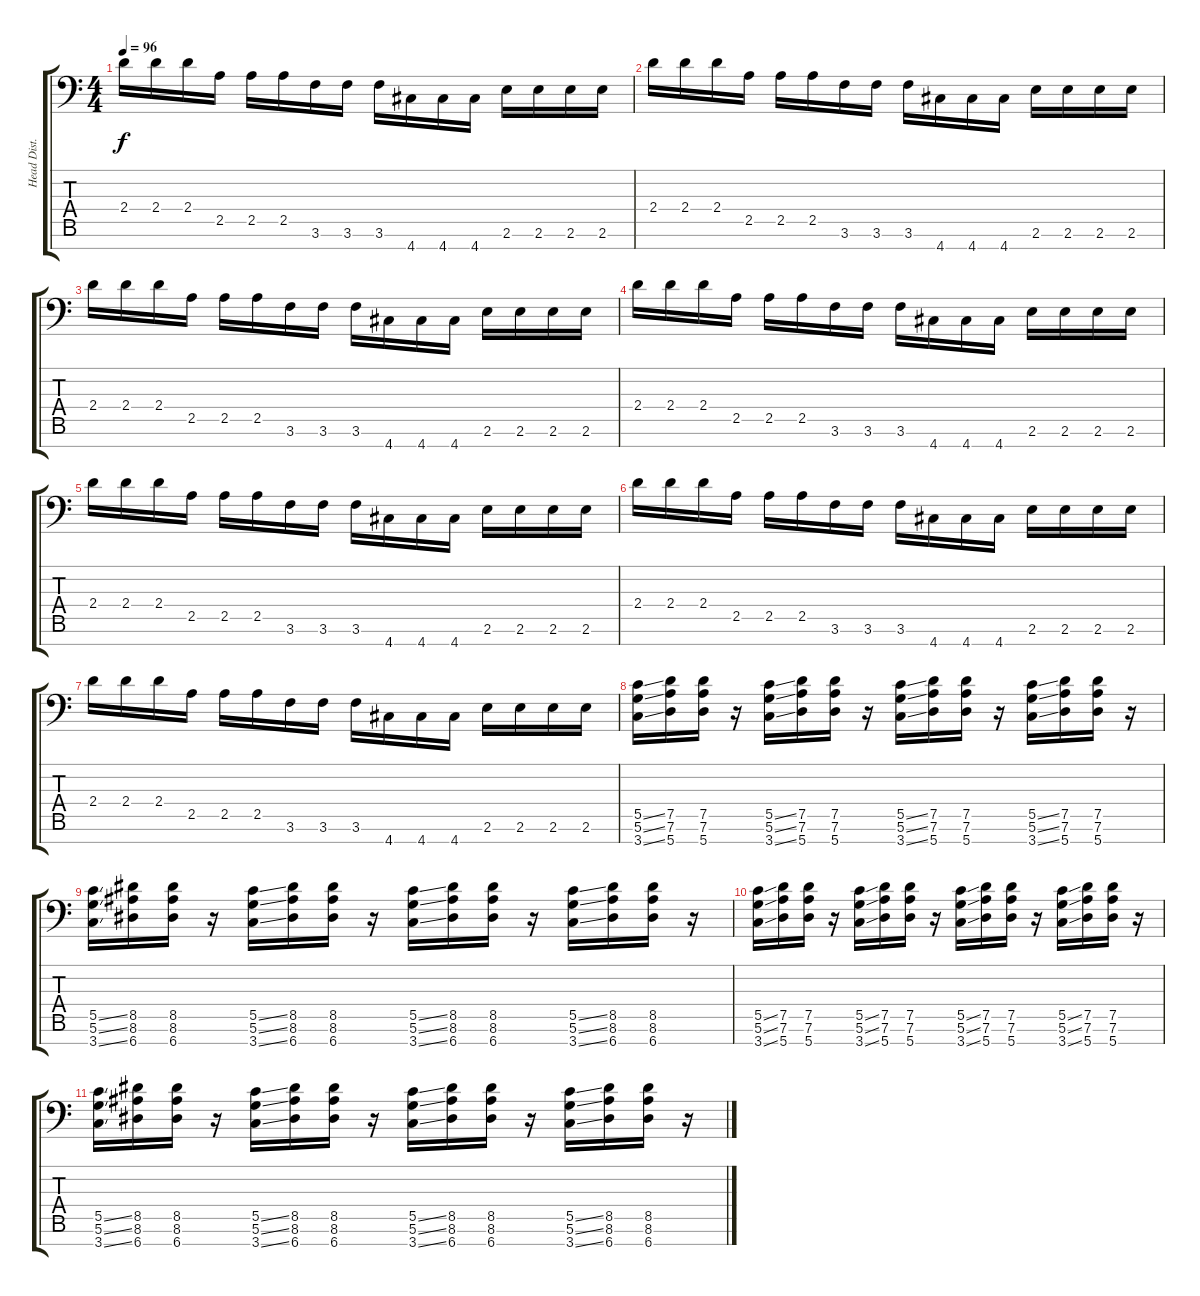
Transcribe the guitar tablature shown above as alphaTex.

\track ("Head Dist." "Head Dist.") {instrument distortionguitar}
\staff {score tabs}
\tuning (D4 A3 F3 C3 G2 D2 A1) {hide}
\ts (4 4)
\tempo 96
\clef f4
\ks c
2.4.16{dy f} 2.4.16 2.4.16 2.5.16 2.5.16 2.5.16 3.6.16 3.6.16 3.6.16 4.7.16 4.7.16 4.7.16 2.6.16 2.6.16 2.6.16 2.6.16 |
2.4.16 2.4.16 2.4.16 2.5.16 2.5.16 2.5.16 3.6.16 3.6.16 3.6.16 4.7.16 4.7.16 4.7.16 2.6.16 2.6.16 2.6.16 2.6.16 |
2.4.16 2.4.16 2.4.16 2.5.16 2.5.16 2.5.16 3.6.16 3.6.16 3.6.16 4.7.16 4.7.16 4.7.16 2.6.16 2.6.16 2.6.16 2.6.16 |
2.4.16 2.4.16 2.4.16 2.5.16 2.5.16 2.5.16 3.6.16 3.6.16 3.6.16 4.7.16 4.7.16 4.7.16 2.6.16 2.6.16 2.6.16 2.6.16 |
2.4.16 2.4.16 2.4.16 2.5.16 2.5.16 2.5.16 3.6.16 3.6.16 3.6.16 4.7.16 4.7.16 4.7.16 2.6.16 2.6.16 2.6.16 2.6.16 |
2.4.16 2.4.16 2.4.16 2.5.16 2.5.16 2.5.16 3.6.16 3.6.16 3.6.16 4.7.16 4.7.16 4.7.16 2.6.16 2.6.16 2.6.16 2.6.16 |
2.4.16 2.4.16 2.4.16 2.5.16 2.5.16 2.5.16 3.6.16 3.6.16 3.6.16 4.7.16 4.7.16 4.7.16 2.6.16 2.6.16 2.6.16 2.6.16 |
(5.5{ss} 5.6{ss} 3.7{ss}).16 (7.5 7.6 5.7).16 (7.5 7.6 5.7).16 r.16 (5.5{ss} 5.6{ss} 3.7{ss}).16 (7.5 7.6 5.7).16 (7.5 7.6 5.7).16 r.16 (5.5{ss} 5.6{ss} 3.7{ss}).16 (7.5 7.6 5.7).16 (7.5 7.6 5.7).16 r.16 (5.5{ss} 5.6{ss} 3.7{ss}).16 (7.5 7.6 5.7).16 (7.5 7.6 5.7).16 r.16 |
(5.5{ss} 5.6{ss} 3.7{ss}).16 (8.5 8.6 6.7).16 (8.5 8.6 6.7).16 r.16 (5.5{ss} 5.6{ss} 3.7{ss}).16 (8.5 8.6 6.7).16 (8.5 8.6 6.7).16 r.16 (5.5{ss} 5.6{ss} 3.7{ss}).16 (8.5 8.6 6.7).16 (8.5 8.6 6.7).16 r.16 (5.5{ss} 5.6{ss} 3.7{ss}).16 (8.5 8.6 6.7).16 (8.5 8.6 6.7).16 r.16 |
(5.5{ss} 5.6{ss} 3.7{ss}).16 (7.5 7.6 5.7).16 (7.5 7.6 5.7).16 r.16 (5.5{ss} 5.6{ss} 3.7{ss}).16 (7.5 7.6 5.7).16 (7.5 7.6 5.7).16 r.16 (5.5{ss} 5.6{ss} 3.7{ss}).16 (7.5 7.6 5.7).16 (7.5 7.6 5.7).16 r.16 (5.5{ss} 5.6{ss} 3.7{ss}).16 (7.5 7.6 5.7).16 (7.5 7.6 5.7).16 r.16 |
(5.5{ss} 5.6{ss} 3.7{ss}).16 (8.5 8.6 6.7).16 (8.5 8.6 6.7).16 r.16 (5.5{ss} 5.6{ss} 3.7{ss}).16 (8.5 8.6 6.7).16 (8.5 8.6 6.7).16 r.16 (5.5{ss} 5.6{ss} 3.7{ss}).16 (8.5 8.6 6.7).16 (8.5 8.6 6.7).16 r.16 (5.5{ss} 5.6{ss} 3.7{ss}).16 (8.5 8.6 6.7).16 (8.5 8.6 6.7).16 r.16
